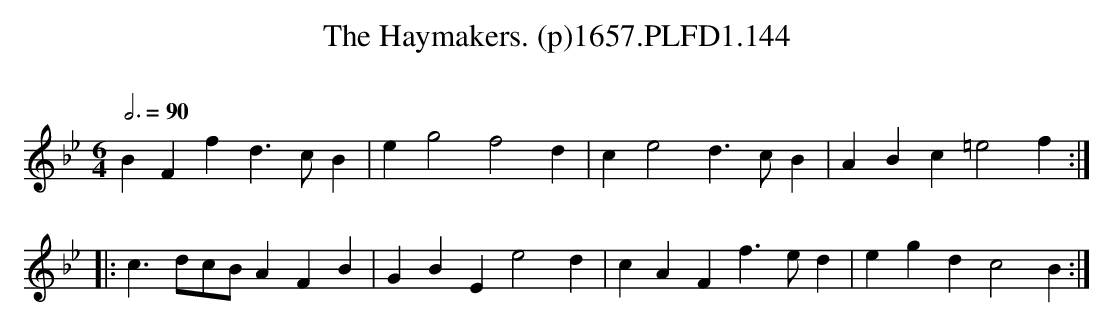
X:1
T:Haymakers. (p)1657.PLFD1.144, The
M:6/4
L:1/4
Q:3/4=90
O:
K:Bb
BFfd>cB|eg2f2d|ce2d>cB|ABc=e2f:|
|:c>dc/B/AFB|GBEe2d|cAFf>ed|egdc2B:|
